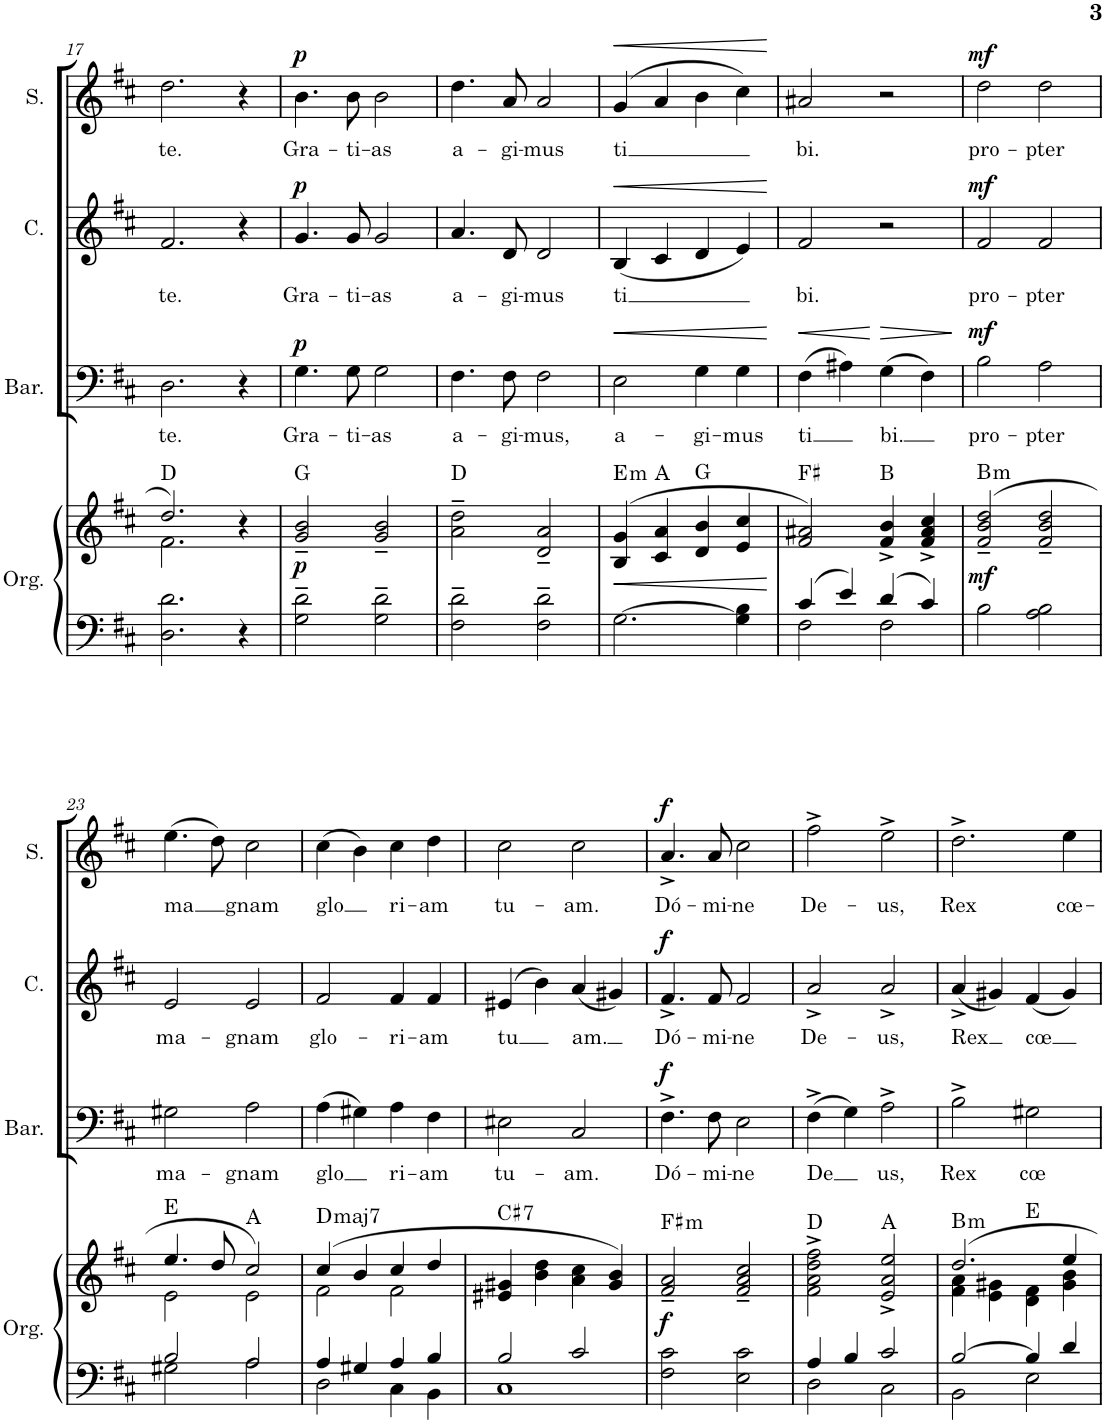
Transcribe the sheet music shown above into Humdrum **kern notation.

**kern	**kern	**dynam	**harte	**kern	**text	**dynam	**kern	**text	**dynam	**kern	**text	**dynam
*part4	*part4	*part4	*part4	*part3	*part3	*part3	*part2	*part2	*part2	*part1	*part1	*part1
*staff5	*staff4	*staff4/5	*	*staff3	*staff3	*staff3	*staff2	*staff2	*staff2	*staff1	*staff1	*staff1
*I"Órgano	*	*	*	*I"Barítono	*	*	*I"Contralto	*	*	*I"Soprano	*	*
*	*	*	*	*I'Bar.	*	*	*I'C.	*	*	*I'S.	*	*
!!LO:PB:g=z
*clefF4	*clefG2	*	*	*clefF4	*	*	*clefG2	*	*	*clefG2	*	*
*k[f#c#]	*k[f#c#]	*	*	*k[f#c#]	*	*	*k[f#c#]	*	*	*k[f#c#]	*	*
*M4/4	*M4/4	*	*	*M4/4	*	*	*M4/4	*	*	*M4/4	*	*
*met(c)	*met(c)	*	*	*met(c)	*	*	*met(c)	*	*	*met(c)	*	*
=17	=17	=17	=17	=17	=17	=17	=17	=17	=17	=17	=17	=17
*	*^	*	*	*	*	*	*	*	*	*	*	*
!	!	!	!	!	!	!LO:LY:b	!	!	!LO:LY:b	!	!	!LO:LY:b	!
2.D\ 2.d\	2.dd/	2.f#\	.	D:maj	2.D\	te.	.	2.f#/	te.	.	2.dd\	te.	.
4r	4r	4ryy	.	.	4r	.	.	4r	.	.	4r	.	.
=18	=18	=18	=18	=18	=18	=18	=18	=18	=18	=18	=18	=18	=18
!	!	!	!LO:DY:b	!	!	!LO:LY:b	!LO:DY:a	!	!LO:LY:b	!LO:DY:a	!	!LO:LY:b	!LO:DY:a
*	*v	*v	*	*	*	*	*	*	*	*	*	*	*
2G\~ 2d\~	2g/~ 2b/~	p	G:maj	4.G\	Gra-	p	4.g/	Gra-	p	4.b\	Gra-	p
!	!	!	!	!	!LO:LY:b	!	!	!LO:LY:b	!	!	!LO:LY:b	!
.	.	.	.	8G\	-ti-	.	8g/	-ti-	.	8b\	-ti-	.
!	!	!	!	!	!LO:LY:b	!	!	!LO:LY:b	!	!	!LO:LY:b	!
2G\~ 2d\~	2g/~ 2b/~	.	.	2G\	-as	.	2g/	-as	.	2b\	-as	.
=19	=19	=19	=19	=19	=19	=19	=19	=19	=19	=19	=19	=19
!	!	!	!	!	!LO:LY:b	!	!	!LO:LY:b	!	!	!LO:LY:b	!
2F#\~ 2d\~	2a\~ 2dd\~	.	D:maj	4.F#\	a-	.	4.a/	a-	.	4.dd\	a-	.
!	!	!	!	!	!LO:LY:b	!	!	!LO:LY:b	!	!	!LO:LY:b	!
.	.	.	.	8F#\	-gi-	.	8d/	-gi-	.	8a/	-gi-	.
!	!	!	!	!	!LO:LY:b	!	!	!LO:LY:b	!	!	!LO:LY:b	!
2F#\~ 2d\~	2d/~ 2a/~	.	.	2F#\	-mus,	.	2d/	-mus	.	2a/	-mus	.
=20	=20	=20	=20	=20	=20	=20	=20	=20	=20	=20	=20	=20
!	!	!LO:HP:b	!LO:H:kt=m	!	!LO:LY:b	!LO:HP:b	!	!LO:LY:b	!LO:HP:b	!	!LO:LY:b	!LO:HP:b
[2.G\	(>4B/ 4g/	<	E:min	2E\	a-	<	(4B/	ti	<	(4g/	ti	<
.	4c#/ 4a/	.	A:maj	.	.	.	4c#/	.	.	4a/	.	.
!	!	!	!	!	!LO:LY:b	!	!	!	!	!	!	!
.	4d/ 4b/	.	G:maj	4G\	-gi-	.	4d/	.	.	4b\	.	.
!	!	!	!	!	!LO:LY:b	!	!	!	!	!	!	!
4G\] 4B\	4e/ 4cc#/	.	.	4G\	-mus	.	4e/)	.	.	4cc#\)	.	.
.	.	[	.	.	.	[	.	.	[	.	.	[
=21	=21	=21	=21	=21	=21	=21	=21	=21	=21	=21	=21	=21
*^	*	*	*	*	*	*	*	*	*	*	*	*
!	!	!	!	!	!	!LO:LY:b	!LO:HP:b	!	!LO:LY:b	!	!	!LO:LY:b	!
4c#/	2F#\	2f#/ 2a#X/)	.	F#:maj	(4F#\	ti	<	2f#/	bi.	.	2a#X/	bi.	.
4e/	.	.	.	.	4A#X\)	.	.	.	.	.	.	.	.
!	!	!	!	!	!	!LO:LY:b	!LO:HP:n=1:b	!	!	!	!	!	!
4d/	2F#\	4f#/^ 4b/^	.	B:maj	(4G\	bi.	[ >	2r	.	.	2r	.	.
4c#/	.	4f#/^ 4a#/^ 4cc#/^	.	.	4F#\)	.	.	.	.	.	.	.	.
*v	*v	*	*	*	*	*	*	*	*	*	*	*	*
.	.	.	.	.	.	]	.	.	.	.	.	.
=22	=22	=22	=22	=22	=22	=22	=22	=22	=22	=22	=22	=22
!	!	!LO:DY:b	!LO:H:kt=m	!	!LO:LY:b	!LO:DY:a	!	!LO:LY:b	!LO:DY:a	!	!LO:LY:b	!LO:DY:a
2B\	(2f#/~ 2b/~ 2dd/~	mf	B:min	2B\	pro-	mf	2f#/	pro-	mf	2dd\	pro-	mf
!	!	!	!	!	!LO:LY:b	!	!	!LO:LY:b	!	!	!LO:LY:b	!
2A\ 2B\	2f#/~ 2b/~ 2dd/~	.	.	2A\	-pter	.	2f#/	-pter	.	2dd\	-pter	.
!!LO:LB:g=z
=23	=23	=23	=23	=23	=23	=23	=23	=23	=23	=23	=23	=23
*^	*^	*	*	*	*	*	*	*	*	*	*	*
!	!	!	!	!	!	!	!LO:LY:b	!	!	!LO:LY:b	!	!	!LO:LY:b	!
2B/	2G#X\	4.ee/	2e\	.	E:maj	2G#X\	ma-	.	2e/	ma-	.	(4.ee\	ma	.
.	.	8dd/	.	.	.	.	.	.	.	.	.	8dd\)	.	.
!	!	!	!	!	!	!	!LO:LY:b	!	!	!LO:LY:b	!	!	!LO:LY:b	!
2A/	2A\	2cc#/)	2e\	.	A:maj	2A\	-gnam	.	2e/	-gnam	.	2cc#\	gnam	.
=24	=24	=24	=24	=24	=24	=24	=24	=24	=24	=24	=24	=24	=24	=24
!	!	!	!	!	!LO:H:kt=maj7	!	!LO:LY:b	!	!	!LO:LY:b	!	!	!LO:LY:b	!
4A/	2D\	(4cc#/	2f#\	.	D:maj7	(4A\	glo	.	2f#/	glo-	.	(4cc#\	glo	.
4G#X/	.	4b/	.	.	.	4G#X\)	.	.	.	.	.	4b\)	.	.
!	!	!	!	!	!	!	!LO:LY:b	!	!	!LO:LY:b	!	!	!LO:LY:b	!
4A/	4C#\	4cc#/	2f#\	.	.	4A\	ri-	.	4f#/	-ri-	.	4cc#\	ri-	.
!	!	!	!	!	!	!	!LO:LY:b	!	!	!LO:LY:b	!	!	!LO:LY:b	!
4B/	4BB\	4dd/	.	.	.	4F#\	-am	.	4f#/	-am	.	4dd\	-am	.
*	*	*v	*v	*	*	*	*	*	*	*	*	*	*	*
=25	=25	=25	=25	=25	=25	=25	=25	=25	=25	=25	=25	=25	=25
!	!	!	!	!LO:H:kt=7	!	!LO:LY:b	!	!	!LO:LY:b	!	!	!LO:LY:b	!
2B/	1C#	4e#X/ 4g#X/	.	C#:7	2E#X\	tu-	.	(4e#X/	tu	.	2cc#\	tu-	.
.	.	4b\ 4dd\	.	.	.	.	.	4b\)	.	.	.	.	.
!	!	!	!	!	!	!LO:LY:b	!	!	!LO:LY:b	!	!	!LO:LY:b	!
2c#/	.	4a\ 4cc#\	.	.	2C#/	-am.	.	(4a/	am.	.	2cc#\	-am.	.
.	.	4g#/ 4b/)	.	.	.	.	.	4g#X/)	.	.	.	.	.
*v	*v	*	*	*	*	*	*	*	*	*	*	*	*
=26	=26	=26	=26	=26	=26	=26	=26	=26	=26	=26	=26	=26
!	!	!LO:DY:b	!LO:H:kt=m	!	!LO:LY:b	!LO:DY:a	!	!LO:LY:b	!LO:DY:a	!	!LO:LY:b	!LO:DY:a
2F#\ 2c#\	2f#/~ 2a/~	f	F#:min	4.F#^\	Dó-	f	4.f#^/	Dó-	f	4.a^/	Dó-	f
!	!	!	!	!	!LO:LY:b	!	!	!LO:LY:b	!	!	!LO:LY:b	!
.	.	.	.	8F#\	-mi-	.	8f#/	-mi-	.	8a/	-mi-	.
!	!	!	!	!	!LO:LY:b	!	!	!LO:LY:b	!	!	!LO:LY:b	!
2E\ 2c#\	2f#/~ 2a/~ 2cc#/~	.	.	2E\	-ne	.	2f#/	-ne	.	2cc#\	-ne	.
=27	=27	=27	=27	=27	=27	=27	=27	=27	=27	=27	=27	=27
*^	*	*	*	*	*	*	*	*	*	*	*	*
!	!	!	!	!	!	!LO:LY:b	!	!	!LO:LY:b	!	!	!LO:LY:b	!
4A/	2D\	2f#\^ 2a\^ 2dd\^ 2ff#\^	.	D:maj	(4F#^\	De	.	2a^/	De-	.	2ff#^\	De-	.
4B/	.	.	.	.	4G\)	.	.	.	.	.	.	.	.
!	!	!	!	!	!	!LO:LY:b	!	!	!LO:LY:b	!	!	!LO:LY:b	!
2c#/	2C#\	2e/^ 2a/^ 2ee/^	.	A:maj	2A^\	us,	.	2a^/	-us,	.	2ee^\	-us,	.
=28	=28	=28	=28	=28	=28	=28	=28	=28	=28	=28	=28	=28	=28
*	*	*^	*	*	*	*	*	*	*	*	*	*	*
!	!	!	!	!	!LO:H:kt=m	!	!LO:LY:b	!	!	!LO:LY:b	!	!	!LO:LY:b	!
[2B/	2BB\	2.dd/	4f#\ 4a\	.	B:min	2B^\	Rex	.	(4a^/	Rex	.	2.dd^\	Rex	.
.	.	.	4e\ 4g#X\	.	.	.	.	.	4g#X/)	.	.	.	.	.
!	!	!	!	!	!	!	!LO:LY:b	!	!	!LO:LY:b	!	!	!	!
4B/]	2E\	.	4d\ 4f#\	.	E:maj	2G#X\	cœ	.	(4f#/	cœ	.	.	.	.
!	!	!	!	!	!	!	!	!	!	!	!	!	!LO:LY:b	!
4d/	.	4ee/	4g#\ 4b\	.	.	.	.	.	4g#/)	.	.	4ee\	cœ-	.
*v	*v	*	*	*	*	*	*	*	*	*	*	*	*	*
*	*v	*v	*	*	*	*	*	*	*	*	*	*	*
=	=	=	=	=	=	=	=	=	=	=	=	=
*-	*-	*-	*-	*-	*-	*-	*-	*-	*-	*-	*-	*-
